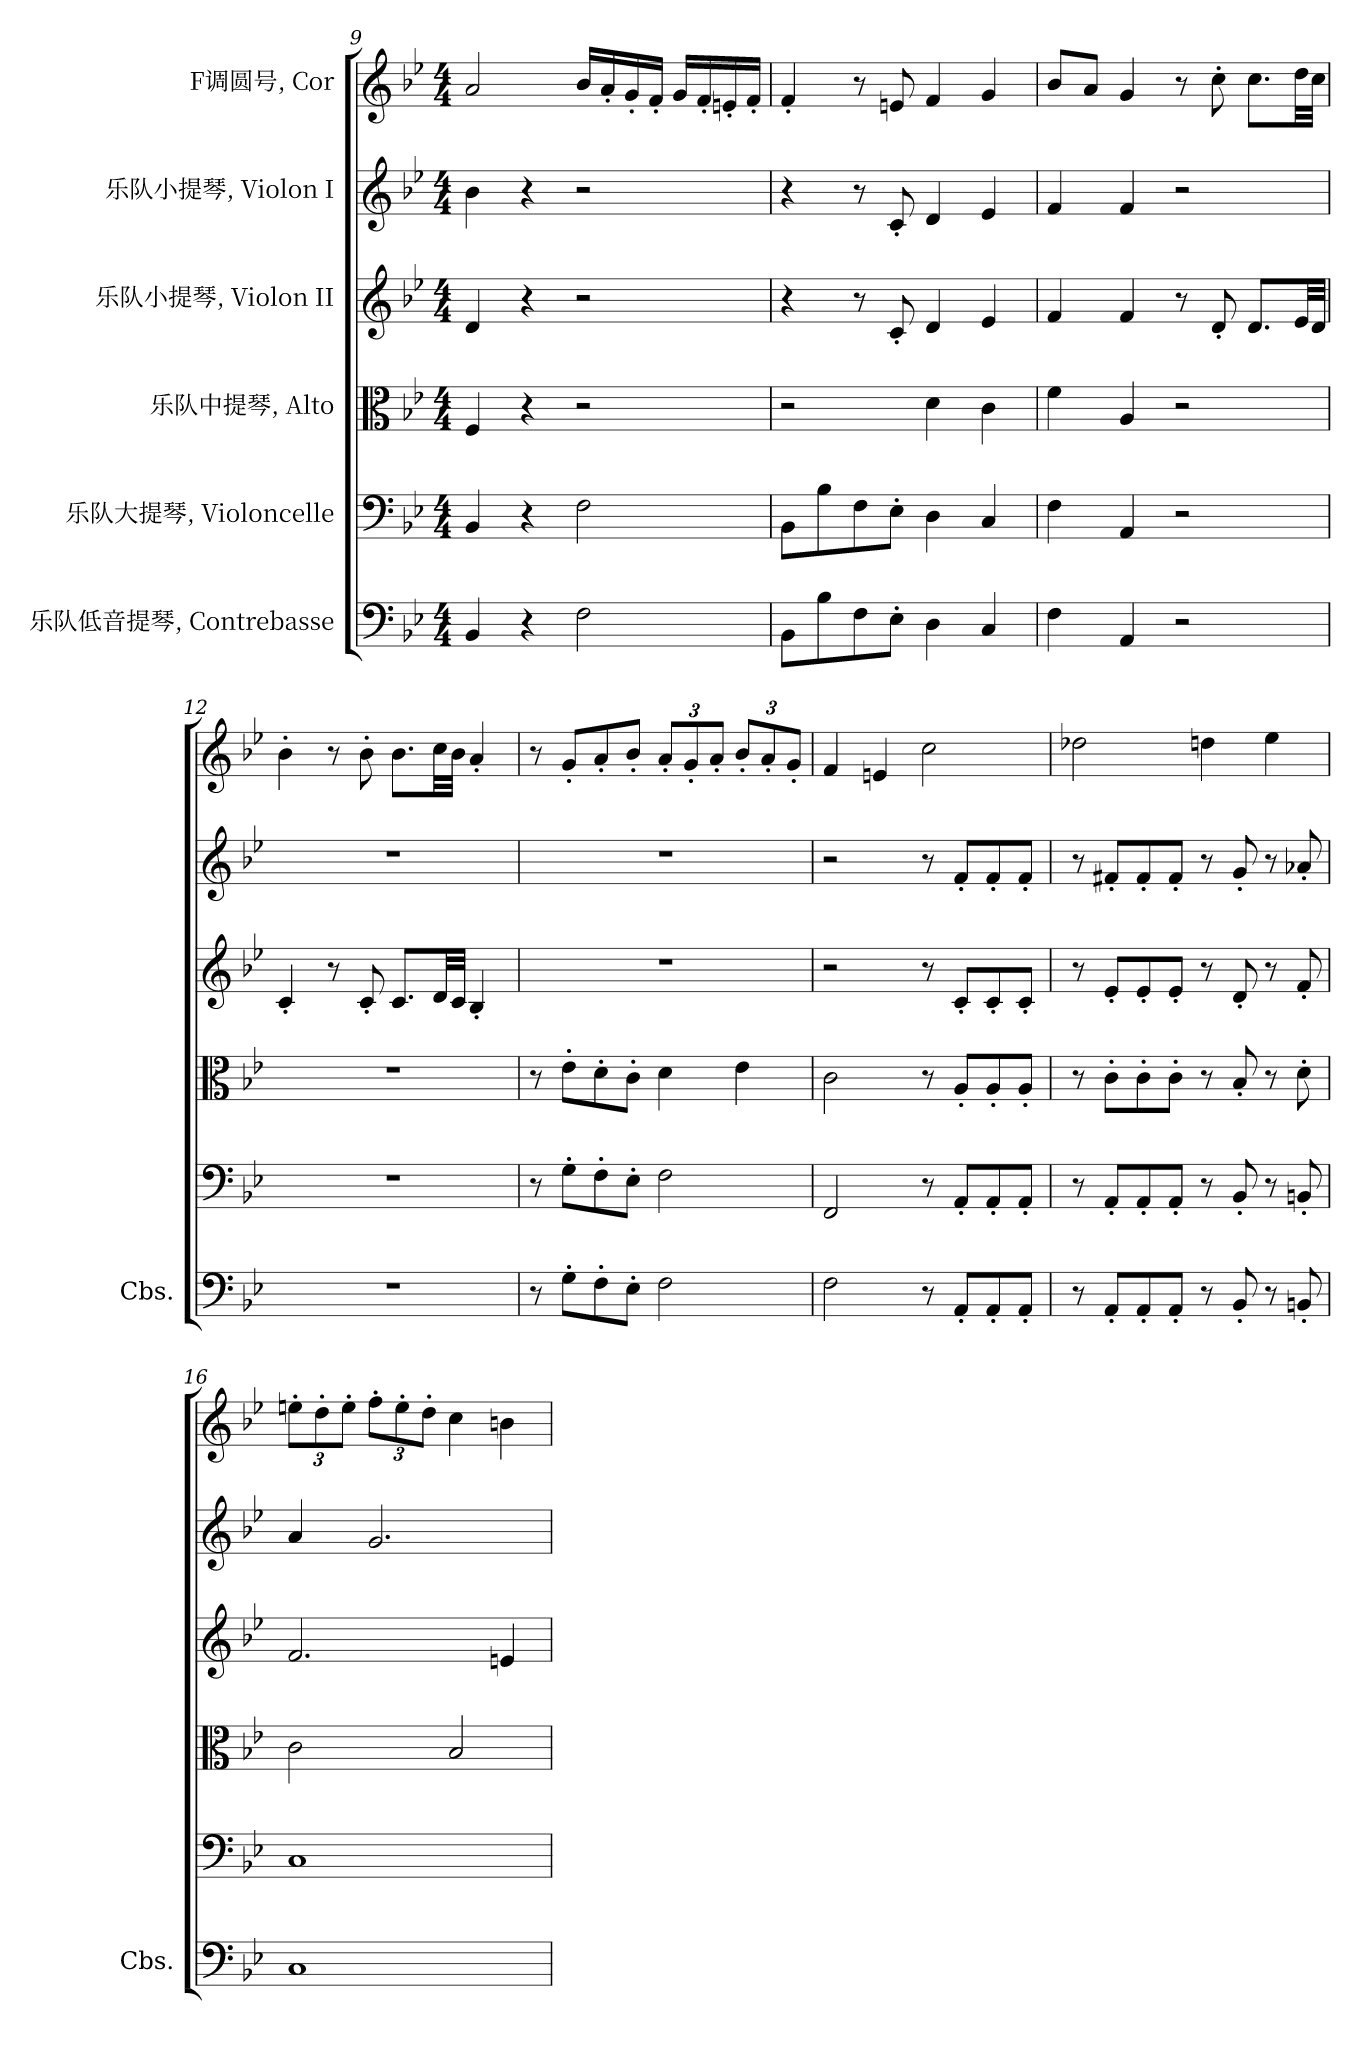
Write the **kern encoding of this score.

**kern	**kern	**kern	**kern	**kern	**kern
*part6	*part5	*part4	*part3	*part2	*part1
*staff6	*staff5	*staff4	*staff3	*staff2	*staff1
*I"乐队低音提琴, Contrebasse	*I"乐队大提琴, Violoncelle	*I"乐队中提琴, Alto	*I"乐队小提琴, Violon II	*I"乐队小提琴, Violon I	*I"F调圆号, Cor
*I'Cbs.	*	*	*	*	*
*clefF4	*clefF4	*clefC3	*clefG2	*clefG2	*clefG2
*ITrd7c12	*	*	*	*	*ITrd4c7
*k[b-e-]	*k[b-e-]	*k[b-e-]	*k[b-e-]	*k[b-e-]	*k[b-e-a-]
*M4/4	*M4/4	*M4/4	*M4/4	*M4/4	*M4/4
=9	=9	=9	=9	=9	=9
4BBB-/	4BB-/	4F/	4d/	4b-\	2d/
4r	4r	4r	4r	4r	.
2FF\	2F\	2r	2r	2r	16e-/LL
.	.	.	.	.	16d'/
.	.	.	.	.	16c'/
.	.	.	.	.	16B-'/JJ
.	.	.	.	.	16c/LL
.	.	.	.	.	16B-'/
.	.	.	.	.	16An'/
.	.	.	.	.	16B-'/JJ
!!LO:PB:g=z
=10	=10	=10	=10	=10	=10
8BBB-\L	8BB-\L	2r	4r	4r	4B-'/
8BB-\	8B-\	.	.	.	.
8FF\	8F\	.	8r	8r	8r
8EE-'\J	8E-'\J	.	8c'/	8c'/	8An/
4DD\	4D\	4d\	4d/	4d/	4B-/
4CC/	4C/	4c\	4e-/	4e-/	4c/
=11	=11	=11	=11	=11	=11
4FF\	4F\	4f\	4f/	4f/	8e-/L
.	.	.	.	.	8d/J
4AAA/	4AA/	4A/	4f/	4f/	4c/
2r	2r	2r	8r	2r	8r
.	.	.	8d'/	.	8f'\
.	.	.	8.d/L	.	8.f\L
.	.	.	32e-/LL	.	32g\LL
.	.	.	32d/JJJ	.	32f\JJJ
=12	=12	=12	=12	=12	=12
1r	1r	1r	4c'/	1r	4e-'\
.	.	.	8r	.	8r
.	.	.	8c'/	.	8e-'\
.	.	.	8.c/L	.	8.e-\L
.	.	.	32d/LL	.	32f\LL
.	.	.	32c/JJJ	.	32e-\JJJ
.	.	.	4B-'/	.	4d'/
=13	=13	=13	=13	=13	=13
8r	8r	8r	1r	1r	8r
8GG'\L	8G'\L	8e-'\L	.	.	8c'/L
8FF'\	8F'\	8d'\	.	.	8d'/
8EE-'\J	8E-'\J	8c'\J	.	.	8e-'/J
*	*	*	*	*	*Xbrackettup
2FF\	2F\	4d\	.	.	12d'/L
.	.	.	.	.	12c'/
.	.	.	.	.	12d'/J
.	.	4e-\	.	.	12e-'/L
.	.	.	.	.	12d'/
.	.	.	.	.	12c'/J
!!LO:LB:g=z
=14	=14	=14	=14	=14	=14
2FF\	2FF/	2c\	2r	2r	4B-/
.	.	.	.	.	4An/
8r	8r	8r	8r	8r	2f\
8AAA'/L	8AA'/L	8A'/L	8c'/L	8f'/L	.
8AAA'/	8AA'/	8A'/	8c'/	8f'/	.
8AAA'/J	8AA'/J	8A'/J	8c'/J	8f'/J	.
=15	=15	=15	=15	=15	=15
8r	8r	8r	8r	8r	2g-X\
8AAA'/L	8AA'/L	8c'\L	8e-'/L	8f#X'/L	.
8AAA'/	8AA'/	8c'\	8e-'/	8f#'/	.
8AAA'/J	8AA'/J	8c'\J	8e-'/J	8f#'/J	.
8r	8r	8r	8r	8r	4gn\
8BBB-'/	8BB-'/	8B-'/	8d'/	8g'/	.
8r	8r	8r	8r	8r	4a-\
8BBBn'/	8BBn'/	8d'\	8f'/	8a-X'/	.
=16	=16	=16	=16	=16	=16
1CC	1C	2c\	2.f/	4a/	12an'\L
.	.	.	.	.	12g'\
.	.	.	.	.	12a'\J
.	.	.	.	2.g/	12b-'\L
.	.	.	.	.	12a'\
.	.	.	.	.	12g'\J
.	.	2B-/	.	.	4f\
.	.	.	4en/	.	4en\
=	=	=	=	=	=
*-	*-	*-	*-	*-	*-
